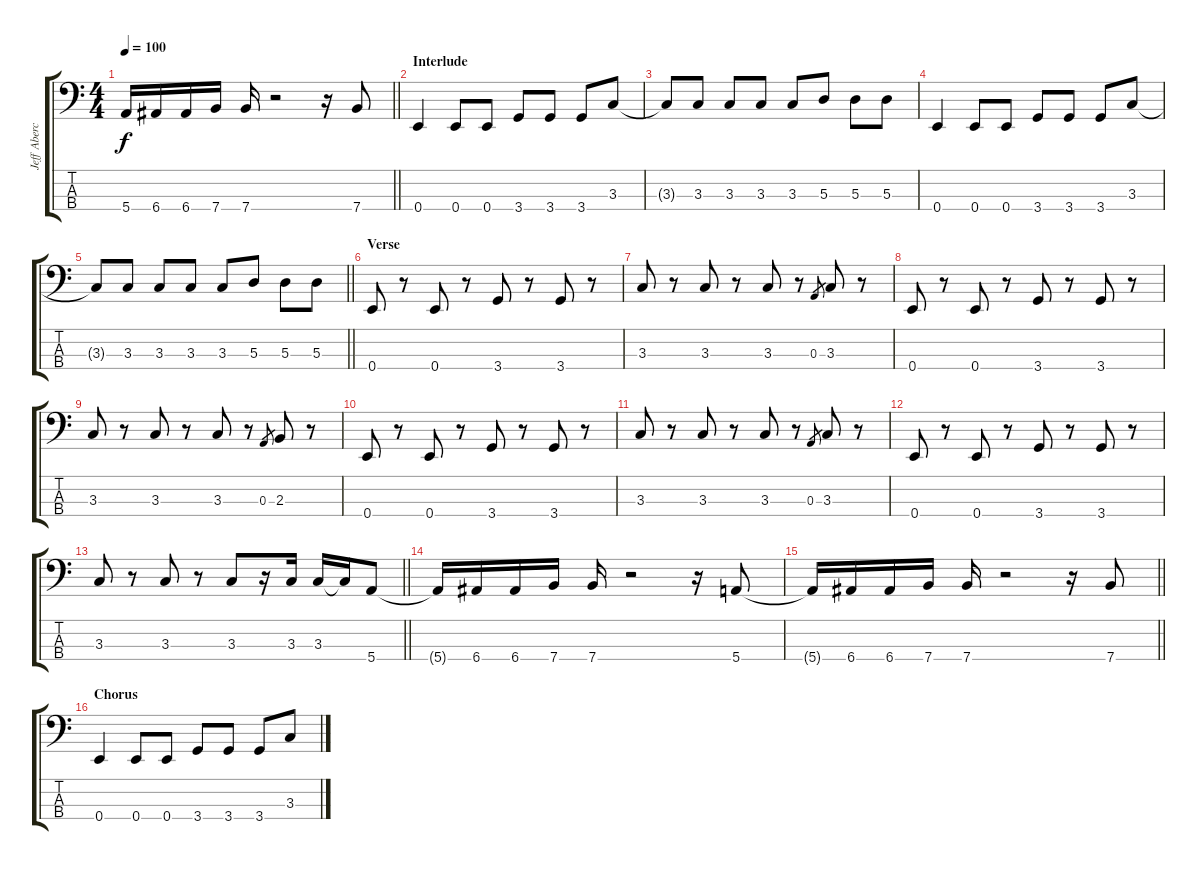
\track ("Jeff Abercrombie (Bass)" "Jeff Aberc") {instrument electricbassfinger}
\staff {score tabs}
\tuning (G2 D2 A1 E1) {hide}
\ts (4 4)
\tempo 100
\clef f4
\barLineRight lightlight
\ks c
5.4{t}.16{dy f} 6.4.16 6.4.16 7.4.16 7.4.16 r.2 r.16 7.4.8 |
\section ("" "Interlude")
0.4.4 0.4.8 0.4.8 3.4.8 3.4.8 3.4.8 3.3.8 |
3.3{t}.8 3.3.8 3.3.8 3.3.8 3.3.8 5.3.8 5.3.8 5.3.8 |
0.4.4 0.4.8 0.4.8 3.4.8 3.4.8 3.4.8 3.3.8 |
\barLineRight lightlight
3.3{t}.8 3.3.8 3.3.8 3.3.8 3.3.8 5.3.8 5.3.8 5.3.8 |
\section ("" "Verse")
0.4.8 r.8 0.4.8 r.8 3.4.8 r.8 3.4.8 r.8 |
3.3.8 r.8 3.3.8 r.8 3.3.8 r.8 0.3.8{gr} 3.3.8 r.8 |
0.4.8 r.8 0.4.8 r.8 3.4.8 r.8 3.4.8 r.8 |
3.3.8 r.8 3.3.8 r.8 3.3.8 r.8 0.3.8{gr} 2.3.8 r.8 |
0.4.8 r.8 0.4.8 r.8 3.4.8 r.8 3.4.8 r.8 |
3.3.8 r.8 3.3.8 r.8 3.3.8 r.8 0.3.8{gr} 3.3.8 r.8 |
0.4.8 r.8 0.4.8 r.8 3.4.8 r.8 3.4.8 r.8 |
\barLineRight lightlight
3.3.8 r.8 3.3.8 r.8 3.3.8 r.16 3.3.16 3.3.16 3.3{t}.16 5.4.8 |
5.4{t}.16 6.4.16 6.4.16 7.4.16 7.4.16 r.2 r.16 5.4.8 |
\barLineRight lightlight
5.4{t}.16 6.4.16 6.4.16 7.4.16 7.4.16 r.2 r.16 7.4.8 |
\section ("" "Chorus")
0.4.4 0.4.8 0.4.8 3.4.8 3.4.8 3.4.8 3.3.8
